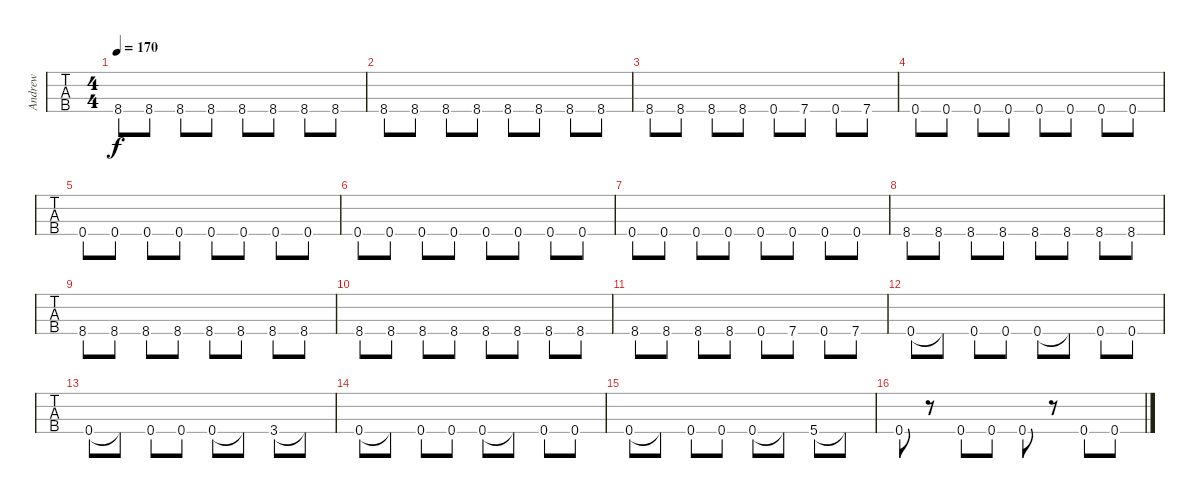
\track ("Andrew" "Andrew") {instrument electricbasspick}
\staff {tabs}
\tuning (G2 D2 A1 D1) {hide}
\ts (4 4)
\tempo 170
\clef f4
\ks c
8.4.8{dy f} 8.4.8 8.4.8 8.4.8 8.4.8 8.4.8 8.4.8 8.4.8 |
8.4.8 8.4.8 8.4.8 8.4.8 8.4.8 8.4.8 8.4.8 8.4.8 |
8.4.8 8.4.8 8.4.8 8.4.8 0.4.8 7.4.8 0.4.8 7.4.8 |
0.4.8 0.4.8 0.4.8 0.4.8 0.4.8 0.4.8 0.4.8 0.4.8 |
0.4.8 0.4.8 0.4.8 0.4.8 0.4.8 0.4.8 0.4.8 0.4.8 |
0.4.8 0.4.8 0.4.8 0.4.8 0.4.8 0.4.8 0.4.8 0.4.8 |
0.4.8 0.4.8 0.4.8 0.4.8 0.4.8 0.4.8 0.4.8 0.4.8 |
8.4.8 8.4.8 8.4.8 8.4.8 8.4.8 8.4.8 8.4.8 8.4.8 |
8.4.8 8.4.8 8.4.8 8.4.8 8.4.8 8.4.8 8.4.8 8.4.8 |
8.4.8 8.4.8 8.4.8 8.4.8 8.4.8 8.4.8 8.4.8 8.4.8 |
8.4.8 8.4.8 8.4.8 8.4.8 0.4.8 7.4.8 0.4.8 7.4.8 |
0.4.8 0.4{t}.8 0.4.8 0.4.8 0.4.8 0.4{t}.8 0.4.8 0.4.8 |
0.4.8 0.4{t}.8 0.4.8 0.4.8 0.4.8 0.4{t}.8 3.4.8 3.4{t}.8 |
0.4.8 0.4{t}.8 0.4.8 0.4.8 0.4.8 0.4{t}.8 0.4.8 0.4.8 |
0.4.8 0.4{t}.8 0.4.8 0.4.8 0.4.8 0.4{t}.8 5.4.8 5.4{t}.8 |
0.4.8 r.8 0.4.8 0.4.8 0.4.8 r.8 0.4.8 0.4.8
